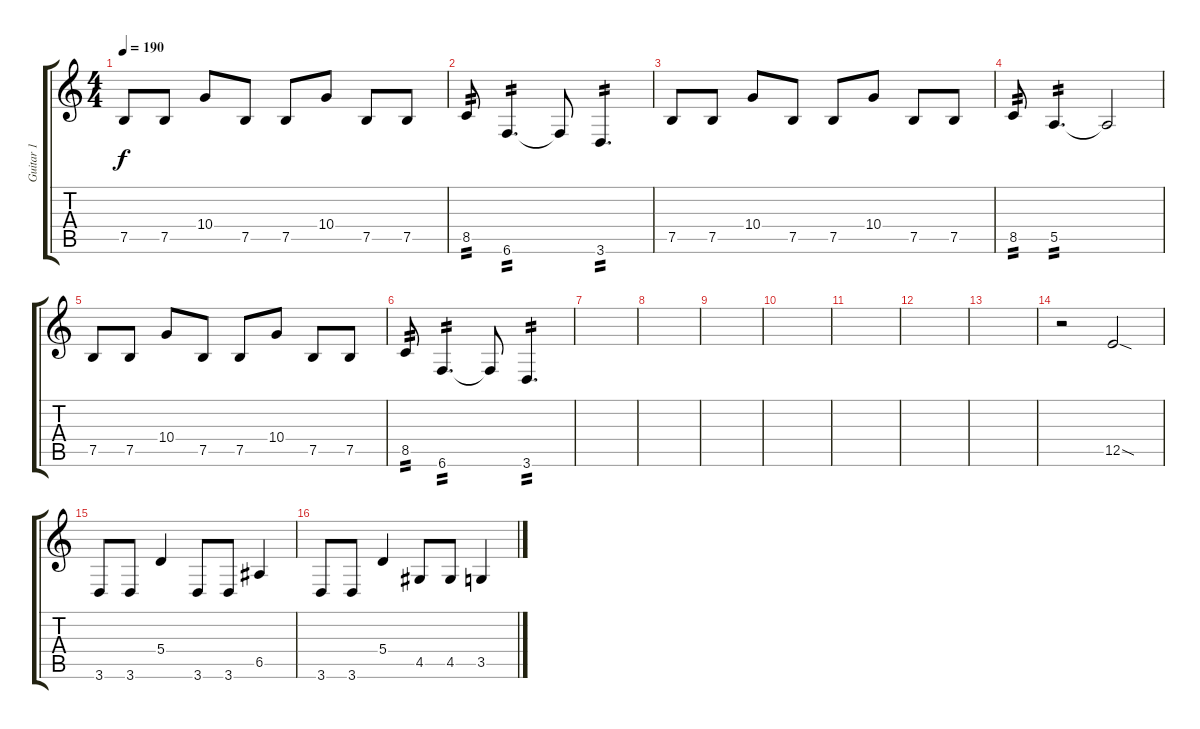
\track ("Guitar 1" "Guitar 1") {instrument distortionguitar}
\staff {score tabs}
\tuning (B3 Gb3 D3 A2 E2 B1) {hide}
\ts (4 4)
\tempo 190
\clef g2
\ks aminor
7.5.8{dy f} 7.5.8 10.4.8 7.5.8 7.5.8 10.4.8 7.5.8 7.5.8 |
8.5.8{tp 2} 6.6.4{d tp 2} 6.6{t}.8 3.6.4{d tp 2} |
7.5.8 7.5.8 10.4.8 7.5.8 7.5.8 10.4.8 7.5.8 7.5.8 |
8.5.8{tp 2} 5.5.4{d tp 2} 5.5{t}.2 |
7.5.8 7.5.8 10.4.8 7.5.8 7.5.8 10.4.8 7.5.8 7.5.8 |
8.5.8{tp 2} 6.6.4{d tp 2} 6.6{t}.8 3.6.4{d tp 2} |
|
|
|
|
|
|
|
r.2 12.5{sod}.2 |
3.6.8 3.6.8 5.4.4 3.6.8 3.6.8 6.5.4 |
3.6.8 3.6.8 5.4.4 4.5.8 4.5.8 3.5.4
